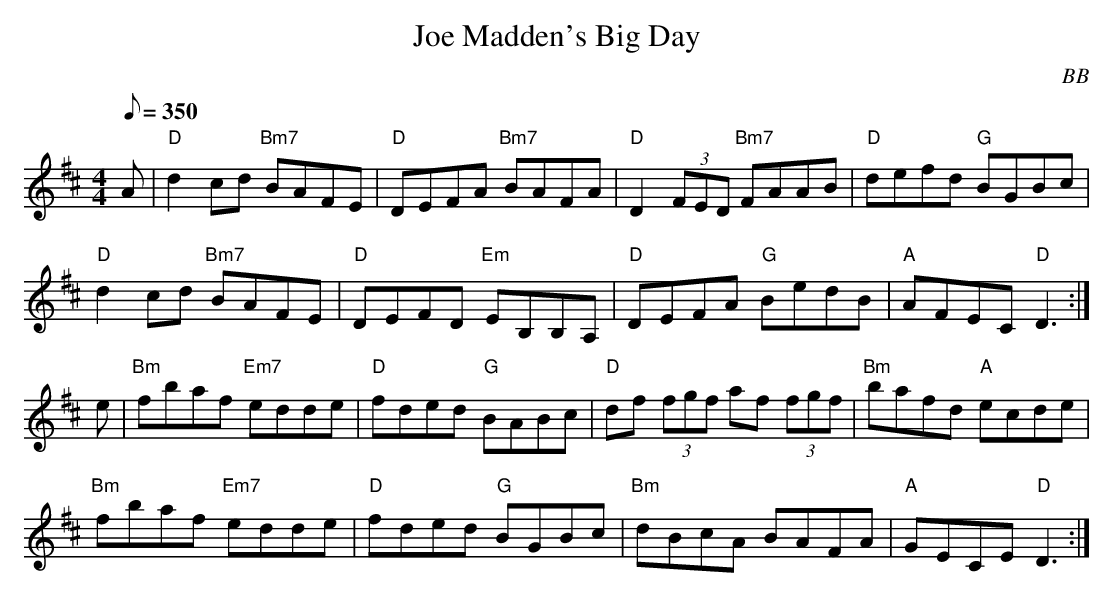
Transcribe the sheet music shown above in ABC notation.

X:1
T: Joe Madden's Big Day
C: BB
Q: 1/8=350
M: 4/4
L: 1/8
K: D
A|"D"d2 cd "Bm7"BAFE |"D"DEFA "Bm7"BAFA|"D"D2 (3FED "Bm7"FAAB|"D"defd "G"BGBc|
"D"d2 cd "Bm7"BAFE|"D"DEFD "Em"EB,B,A,|"D"DEFA "G"BedB|"A"AFEC "D"D3 :|
e|"Bm"fbaf "Em7"edde|"D"fded "G"BABc|"D"df (3fgf af (3fgf|"Bm"bafd "A"ecde|
"Bm"fbaf "Em7"edde|"D"fded "G"BGBc|"Bm"dBcA BAFA|"A"GECE "D"D3 :|
